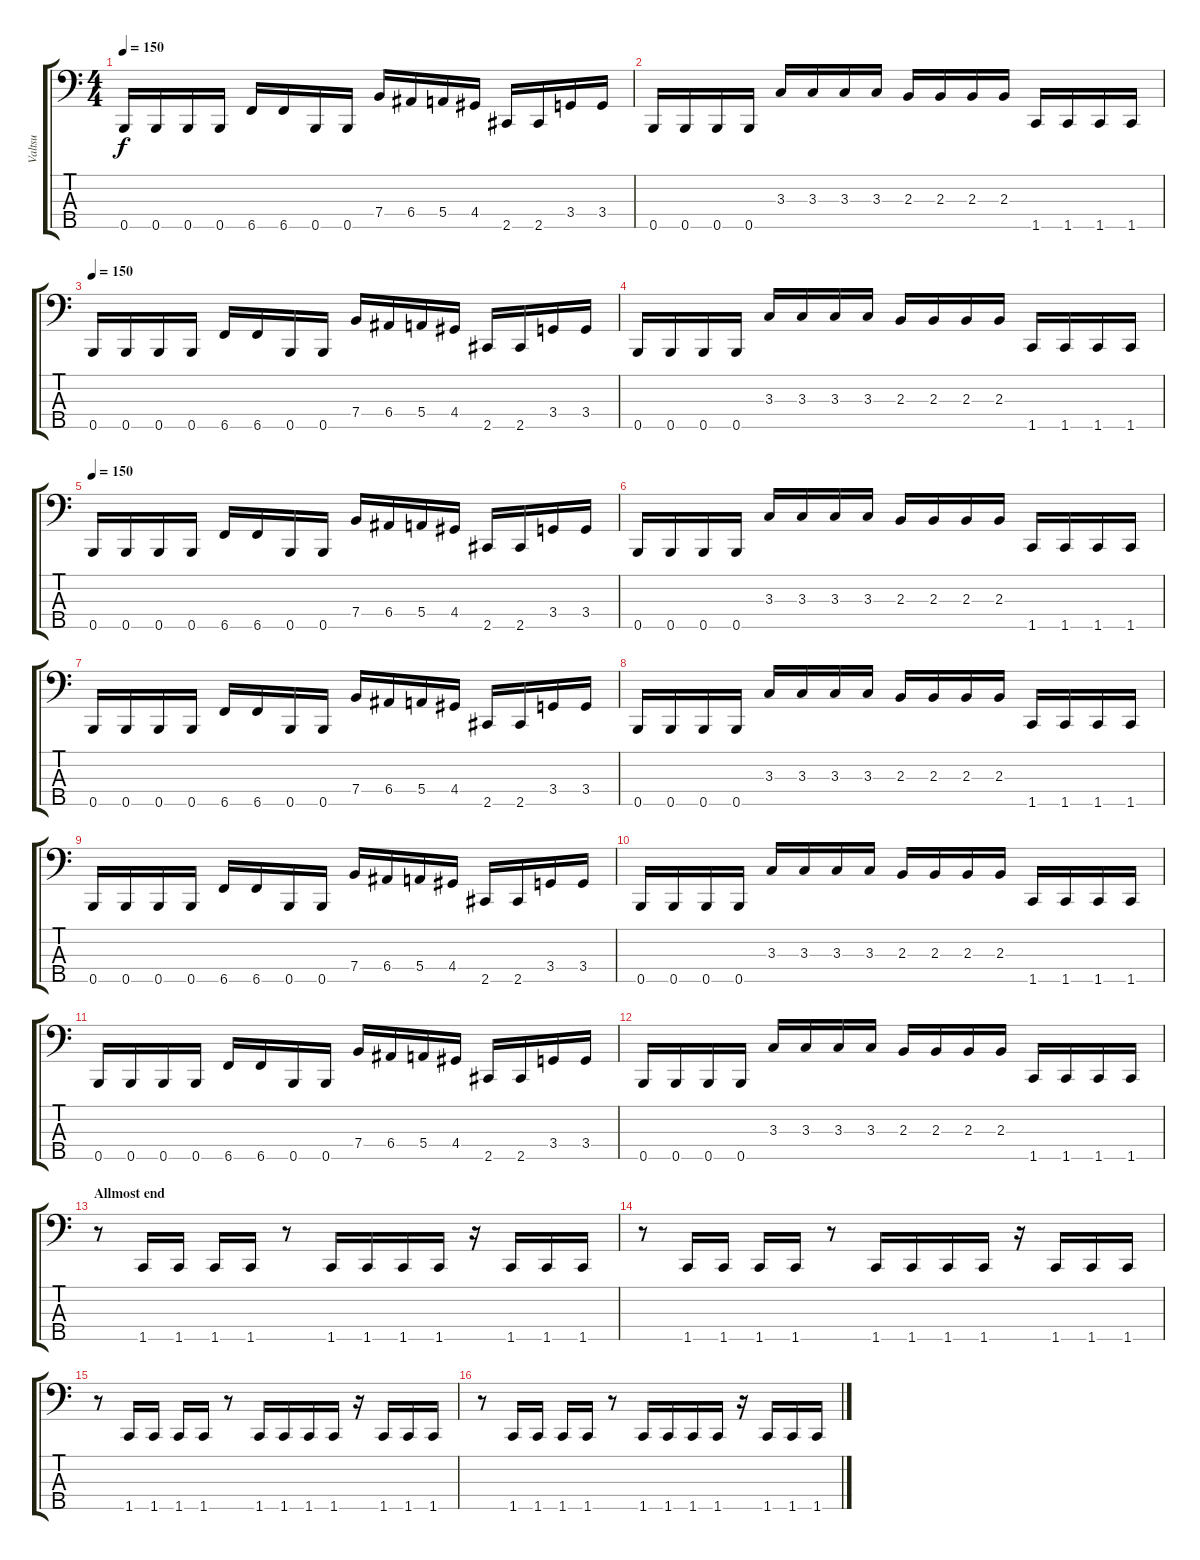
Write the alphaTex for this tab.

\track ("Valtsu" "Valtsu") {instrument electricbasspick}
\staff {score tabs}
\tuning (G2 D2 A1 E1 B0) {hide}
\ts (4 4)
\tempo 150
\clef f4
\ks c
0.5.16{dy f} 0.5.16 0.5.16 0.5.16 6.5.16 6.5.16 0.5.16 0.5.16 7.4.16 6.4.16 5.4.16 4.4.16 2.5.16 2.5.16 3.4.16 3.4.16 |
0.5.16 0.5.16 0.5.16 0.5.16 3.3.16 3.3.16 3.3.16 3.3.16 2.3.16 2.3.16 2.3.16 2.3.16 1.5.16 1.5.16 1.5.16 1.5.16 |
\tempo 150
0.5.16 0.5.16 0.5.16 0.5.16 6.5.16 6.5.16 0.5.16 0.5.16 7.4.16 6.4.16 5.4.16 4.4.16 2.5.16 2.5.16 3.4.16 3.4.16 |
0.5.16 0.5.16 0.5.16 0.5.16 3.3.16 3.3.16 3.3.16 3.3.16 2.3.16 2.3.16 2.3.16 2.3.16 1.5.16 1.5.16 1.5.16 1.5.16 |
\tempo 150
0.5.16 0.5.16 0.5.16 0.5.16 6.5.16 6.5.16 0.5.16 0.5.16 7.4.16 6.4.16 5.4.16 4.4.16 2.5.16 2.5.16 3.4.16 3.4.16 |
0.5.16 0.5.16 0.5.16 0.5.16 3.3.16 3.3.16 3.3.16 3.3.16 2.3.16 2.3.16 2.3.16 2.3.16 1.5.16 1.5.16 1.5.16 1.5.16 |
0.5.16 0.5.16 0.5.16 0.5.16 6.5.16 6.5.16 0.5.16 0.5.16 7.4.16 6.4.16 5.4.16 4.4.16 2.5.16 2.5.16 3.4.16 3.4.16 |
0.5.16 0.5.16 0.5.16 0.5.16 3.3.16 3.3.16 3.3.16 3.3.16 2.3.16 2.3.16 2.3.16 2.3.16 1.5.16 1.5.16 1.5.16 1.5.16 |
0.5.16 0.5.16 0.5.16 0.5.16 6.5.16 6.5.16 0.5.16 0.5.16 7.4.16 6.4.16 5.4.16 4.4.16 2.5.16 2.5.16 3.4.16 3.4.16 |
0.5.16 0.5.16 0.5.16 0.5.16 3.3.16 3.3.16 3.3.16 3.3.16 2.3.16 2.3.16 2.3.16 2.3.16 1.5.16 1.5.16 1.5.16 1.5.16 |
0.5.16 0.5.16 0.5.16 0.5.16 6.5.16 6.5.16 0.5.16 0.5.16 7.4.16 6.4.16 5.4.16 4.4.16 2.5.16 2.5.16 3.4.16 3.4.16 |
0.5.16 0.5.16 0.5.16 0.5.16 3.3.16 3.3.16 3.3.16 3.3.16 2.3.16 2.3.16 2.3.16 2.3.16 1.5.16 1.5.16 1.5.16 1.5.16 |
\section ("" "Allmost end")
r.8 1.5.16 1.5.16 1.5.16 1.5.16 r.8 1.5.16 1.5.16 1.5.16 1.5.16 r.16 1.5.16 1.5.16 1.5.16 |
r.8 1.5.16 1.5.16 1.5.16 1.5.16 r.8 1.5.16 1.5.16 1.5.16 1.5.16 r.16 1.5.16 1.5.16 1.5.16 |
r.8 1.5.16 1.5.16 1.5.16 1.5.16 r.8 1.5.16 1.5.16 1.5.16 1.5.16 r.16 1.5.16 1.5.16 1.5.16 |
r.8 1.5.16 1.5.16 1.5.16 1.5.16 r.8 1.5.16 1.5.16 1.5.16 1.5.16 r.16 1.5.16 1.5.16 1.5.16
